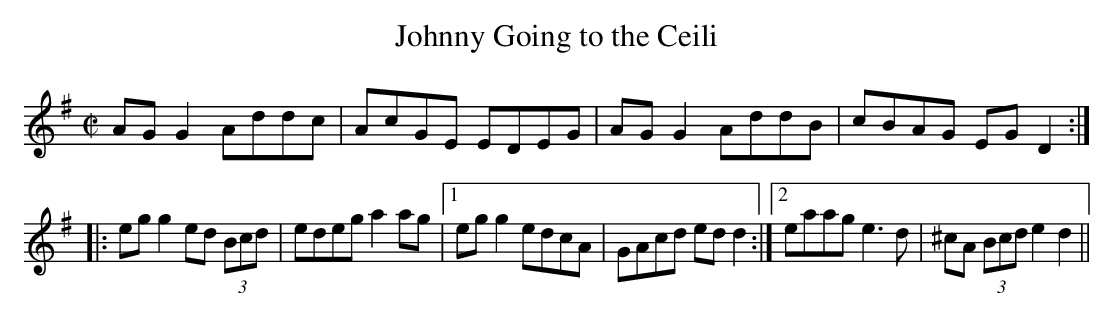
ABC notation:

X:1
T:Johnny Going to the Ceili
M:C|
K:Dmix
AGG2 Addc|AcGE EDEG|AGG2 AddB|cBAG EGD2:|
|:egg2 ed (3Bcd|edeg a2ag|1 egg2 edcA|GAcd edd2:|2 eaag e3d|^cA (3Bcd e2d2||
